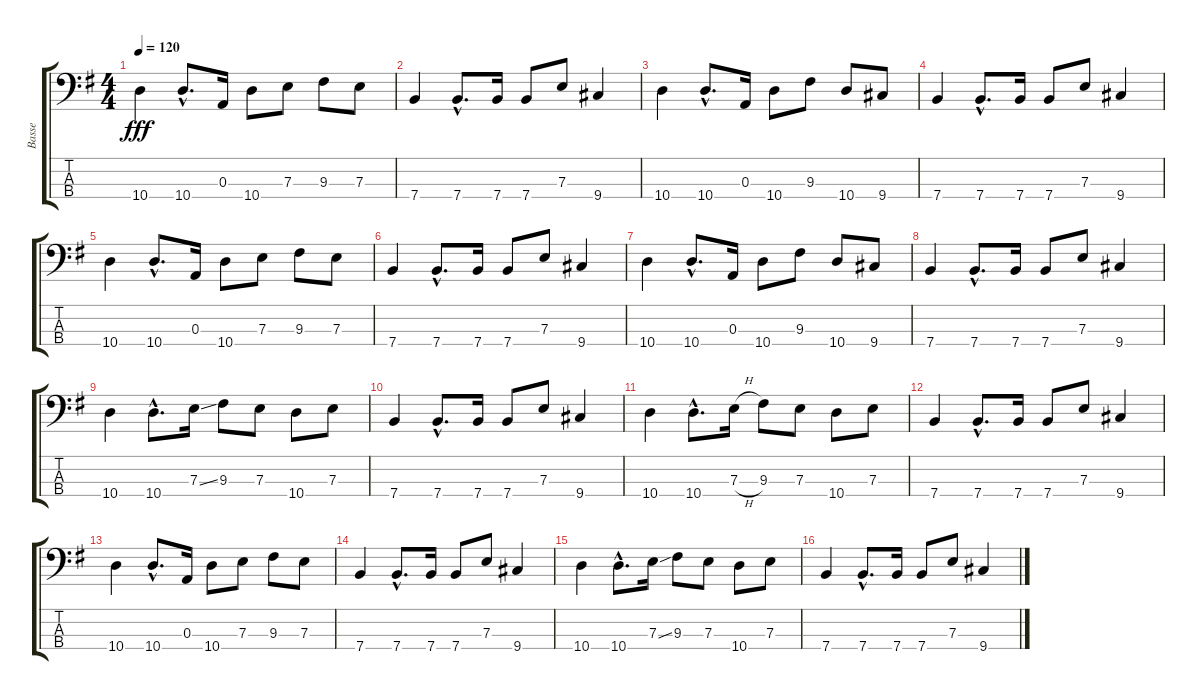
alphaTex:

\track ("Basse" "Basse") {instrument electricbassfinger}
\staff {score tabs}
\tuning (G2 D2 A1 E1) {hide}
\ts (4 4)
\tempo 120
\clef f4
\ks g
10.4.4{dy fff} 10.4{hac}.8{d} 0.3.16 10.4.8 7.3.8 9.3.8 7.3.8 |
7.4.4 7.4{hac}.8{d} 7.4.16 7.4.8 7.3.8 9.4.4 |
10.4.4 10.4{hac}.8{d} 0.3.16 10.4.8 9.3.8 10.4.8 9.4.8 |
7.4.4 7.4{hac}.8{d} 7.4.16 7.4.8 7.3.8 9.4.4 |
10.4.4 10.4{hac}.8{d} 0.3.16 10.4.8 7.3.8 9.3.8 7.3.8 |
7.4.4 7.4{hac}.8{d} 7.4.16 7.4.8 7.3.8 9.4.4 |
10.4.4 10.4{hac}.8{d} 0.3.16 10.4.8 9.3.8 10.4.8 9.4.8 |
7.4.4 7.4{hac}.8{d} 7.4.16 7.4.8 7.3.8 9.4.4 |
10.4.4 10.4{hac}.8{d} 7.3{ss}.16 9.3.8 7.3.8 10.4.8 7.3.8 |
7.4.4 7.4{hac}.8{d} 7.4.16 7.4.8 7.3.8 9.4.4 |
10.4.4 10.4{hac}.8{d} 7.3{h}.16 9.3.8 7.3.8 10.4.8 7.3.8 |
7.4.4 7.4{hac}.8{d} 7.4.16 7.4.8 7.3.8 9.4.4 |
10.4.4 10.4{hac}.8{d} 0.3.16 10.4.8 7.3.8 9.3.8 7.3.8 |
7.4.4 7.4{hac}.8{d} 7.4.16 7.4.8 7.3.8 9.4.4 |
10.4.4 10.4{hac}.8{d} 7.3{ss}.16 9.3.8 7.3.8 10.4.8 7.3.8 |
7.4.4 7.4{hac}.8{d} 7.4.16 7.4.8 7.3.8 9.4.4
